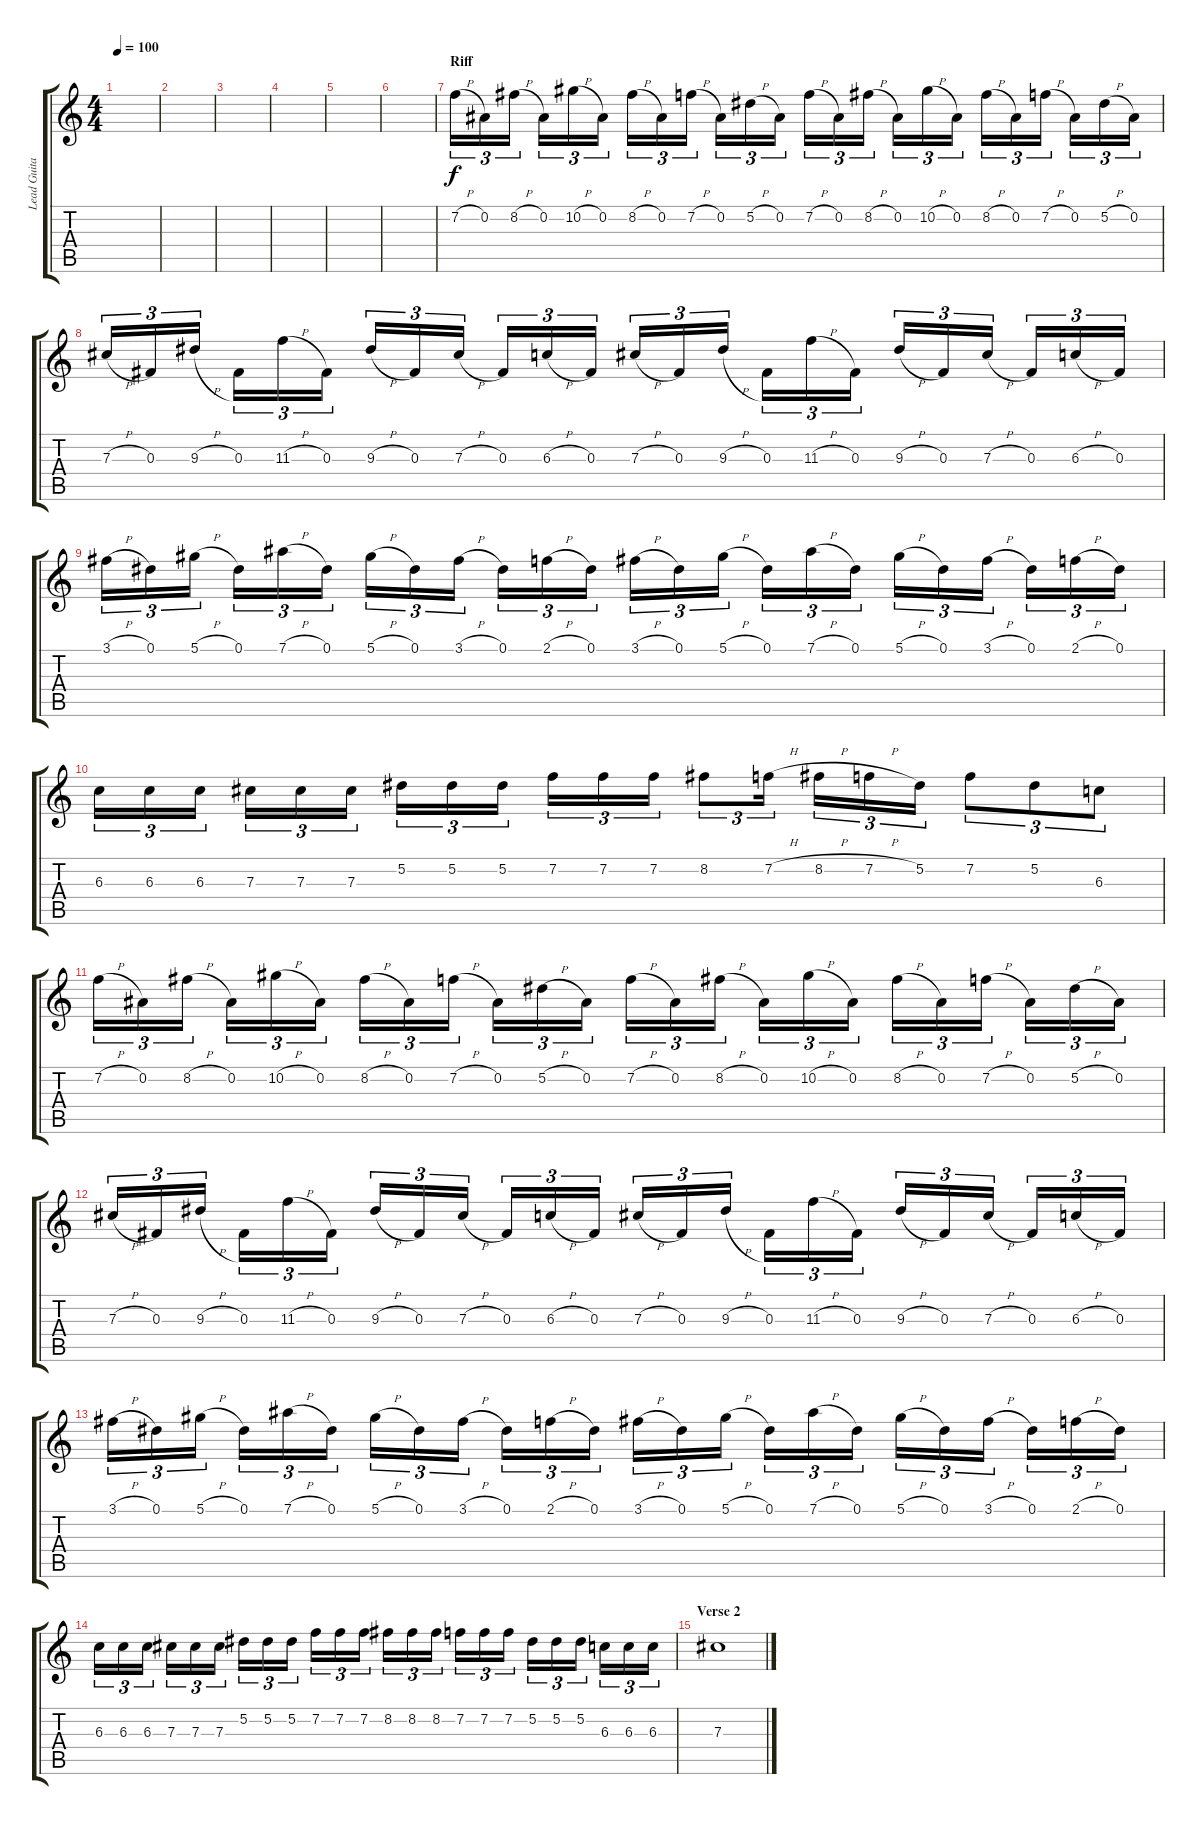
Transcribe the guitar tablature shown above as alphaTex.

\track ("Lead Guitar" "Lead Guita") {instrument distortionguitar}
\staff {score tabs}
\tuning (Eb4 Bb3 Gb3 Db3 Ab2 Eb2) {hide}
\ts (4 4)
\tempo 100
\clef g2
\ks c
|
|
|
|
|
|
\section ("" "Riff")
7.2{h}.16{tu (3 2)} 0.2.16{tu (3 2)} 8.2{h}.16{tu (3 2)} 0.2.16{tu (3 2)} 10.2{h}.16{tu (3 2)} 0.2.16{tu (3 2)} 8.2{h}.16{tu (3 2)} 0.2.16{tu (3 2)} 7.2{h}.16{tu (3 2)} 0.2.16{tu (3 2)} 5.2{h}.16{tu (3 2)} 0.2.16{tu (3 2)} 7.2{h}.16{tu (3 2)} 0.2.16{tu (3 2)} 8.2{h}.16{tu (3 2)} 0.2.16{tu (3 2)} 10.2{h}.16{tu (3 2)} 0.2.16{tu (3 2)} 8.2{h}.16{tu (3 2)} 0.2.16{tu (3 2)} 7.2{h}.16{tu (3 2)} 0.2.16{tu (3 2)} 5.2{h}.16{tu (3 2)} 0.2.16{tu (3 2)} |
7.3{h}.16{tu (3 2)} 0.3.16{tu (3 2)} 9.3{h}.16{tu (3 2)} 0.3.16{tu (3 2)} 11.3{h}.16{tu (3 2)} 0.3.16{tu (3 2)} 9.3{h}.16{tu (3 2)} 0.3.16{tu (3 2)} 7.3{h}.16{tu (3 2)} 0.3.16{tu (3 2)} 6.3{h}.16{tu (3 2)} 0.3.16{tu (3 2)} 7.3{h}.16{tu (3 2)} 0.3.16{tu (3 2)} 9.3{h}.16{tu (3 2)} 0.3.16{tu (3 2)} 11.3{h}.16{tu (3 2)} 0.3.16{tu (3 2)} 9.3{h}.16{tu (3 2)} 0.3.16{tu (3 2)} 7.3{h}.16{tu (3 2)} 0.3.16{tu (3 2)} 6.3{h}.16{tu (3 2)} 0.3.16{tu (3 2)} |
3.1{h}.16{tu (3 2)} 0.1.16{tu (3 2)} 5.1{h}.16{tu (3 2)} 0.1.16{tu (3 2)} 7.1{h}.16{tu (3 2)} 0.1.16{tu (3 2)} 5.1{h}.16{tu (3 2)} 0.1.16{tu (3 2)} 3.1{h}.16{tu (3 2)} 0.1.16{tu (3 2)} 2.1{h}.16{tu (3 2)} 0.1.16{tu (3 2)} 3.1{h}.16{tu (3 2)} 0.1.16{tu (3 2)} 5.1{h}.16{tu (3 2)} 0.1.16{tu (3 2)} 7.1{h}.16{tu (3 2)} 0.1.16{tu (3 2)} 5.1{h}.16{tu (3 2)} 0.1.16{tu (3 2)} 3.1{h}.16{tu (3 2)} 0.1.16{tu (3 2)} 2.1{h}.16{tu (3 2)} 0.1.16{tu (3 2)} |
6.3.16{tu (3 2)} 6.3.16{tu (3 2)} 6.3.16{tu (3 2)} 7.3.16{tu (3 2)} 7.3.16{tu (3 2)} 7.3.16{tu (3 2)} 5.2.16{tu (3 2)} 5.2.16{tu (3 2)} 5.2.16{tu (3 2)} 7.2.16{tu (3 2)} 7.2.16{tu (3 2)} 7.2.16{tu (3 2)} 8.2.8{tu (3 2)} 7.2{h}.16{tu (3 2)} 8.2{h}.16{tu (3 2)} 7.2{h}.16{tu (3 2)} 5.2.16{tu (3 2)} 7.2.8{tu (3 2)} 5.2.8{tu (3 2)} 6.3.8{tu (3 2)} |
7.2{h}.16{tu (3 2)} 0.2.16{tu (3 2)} 8.2{h}.16{tu (3 2)} 0.2.16{tu (3 2)} 10.2{h}.16{tu (3 2)} 0.2.16{tu (3 2)} 8.2{h}.16{tu (3 2)} 0.2.16{tu (3 2)} 7.2{h}.16{tu (3 2)} 0.2.16{tu (3 2)} 5.2{h}.16{tu (3 2)} 0.2.16{tu (3 2)} 7.2{h}.16{tu (3 2)} 0.2.16{tu (3 2)} 8.2{h}.16{tu (3 2)} 0.2.16{tu (3 2)} 10.2{h}.16{tu (3 2)} 0.2.16{tu (3 2)} 8.2{h}.16{tu (3 2)} 0.2.16{tu (3 2)} 7.2{h}.16{tu (3 2)} 0.2.16{tu (3 2)} 5.2{h}.16{tu (3 2)} 0.2.16{tu (3 2)} |
7.3{h}.16{tu (3 2)} 0.3.16{tu (3 2)} 9.3{h}.16{tu (3 2)} 0.3.16{tu (3 2)} 11.3{h}.16{tu (3 2)} 0.3.16{tu (3 2)} 9.3{h}.16{tu (3 2)} 0.3.16{tu (3 2)} 7.3{h}.16{tu (3 2)} 0.3.16{tu (3 2)} 6.3{h}.16{tu (3 2)} 0.3.16{tu (3 2)} 7.3{h}.16{tu (3 2)} 0.3.16{tu (3 2)} 9.3{h}.16{tu (3 2)} 0.3.16{tu (3 2)} 11.3{h}.16{tu (3 2)} 0.3.16{tu (3 2)} 9.3{h}.16{tu (3 2)} 0.3.16{tu (3 2)} 7.3{h}.16{tu (3 2)} 0.3.16{tu (3 2)} 6.3{h}.16{tu (3 2)} 0.3.16{tu (3 2)} |
3.1{h}.16{tu (3 2)} 0.1.16{tu (3 2)} 5.1{h}.16{tu (3 2)} 0.1.16{tu (3 2)} 7.1{h}.16{tu (3 2)} 0.1.16{tu (3 2)} 5.1{h}.16{tu (3 2)} 0.1.16{tu (3 2)} 3.1{h}.16{tu (3 2)} 0.1.16{tu (3 2)} 2.1{h}.16{tu (3 2)} 0.1.16{tu (3 2)} 3.1{h}.16{tu (3 2)} 0.1.16{tu (3 2)} 5.1{h}.16{tu (3 2)} 0.1.16{tu (3 2)} 7.1{h}.16{tu (3 2)} 0.1.16{tu (3 2)} 5.1{h}.16{tu (3 2)} 0.1.16{tu (3 2)} 3.1{h}.16{tu (3 2)} 0.1.16{tu (3 2)} 2.1{h}.16{tu (3 2)} 0.1.16{tu (3 2)} |
6.3.16{tu (3 2)} 6.3.16{tu (3 2)} 6.3.16{tu (3 2)} 7.3.16{tu (3 2)} 7.3.16{tu (3 2)} 7.3.16{tu (3 2)} 5.2.16{tu (3 2)} 5.2.16{tu (3 2)} 5.2.16{tu (3 2)} 7.2.16{tu (3 2)} 7.2.16{tu (3 2)} 7.2.16{tu (3 2)} 8.2.16{tu (3 2)} 8.2.16{tu (3 2)} 8.2.16{tu (3 2)} 7.2.16{tu (3 2)} 7.2.16{tu (3 2)} 7.2.16{tu (3 2)} 5.2.16{tu (3 2)} 5.2.16{tu (3 2)} 5.2.16{tu (3 2)} 6.3.16{tu (3 2)} 6.3.16{tu (3 2)} 6.3.16{tu (3 2)} |
\section ("" "Verse 2")
7.3.1{volume 10}
